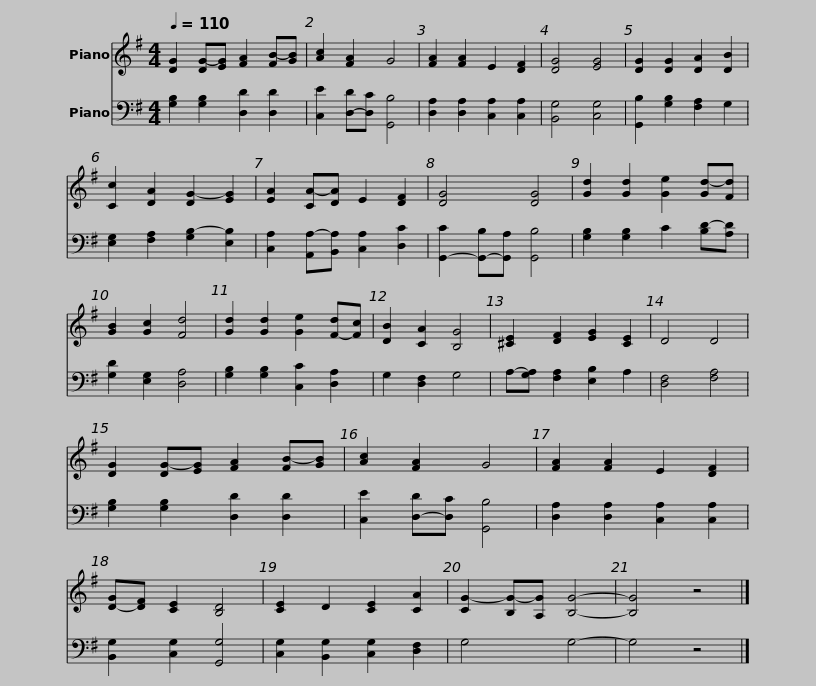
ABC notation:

X:1
%%score 1 2
L:1/8
Q:1/4=110
M:4/4
I:linebreak $
K:G
V:1 treble
V:2 bass
V:1
 [DG]2 [DG-][EG] [FA]2 [FB-][GB] | [Ac]2 [FA]2 G4 | [FA]2 [FA]2 E2 [DF]2 | [DG]4 [EG]4 | [DG]2 [DG]2 [DA]2 [DB]2 | %5
 [Cc]2 [DA]2 [DG-]2 [EG]2 | [EA]2 [CA-][DA] E2 [DF]2 | [DG]4 [DG]4 |$ [Gd]2 [Gd]2 [Ge]2 [Gd-][Fd] | [GB]2 [Gc]2 [Fd]4 | %10
 [Gd]2 [Gd]2 [Ge]2 [F-d][Fc] | [DB]2 [CA]2 [B,G]4 | [^CE]2 [DF]2 [EG]2 [CE]2 | D4 D4 | [DG]2 [DG-][EG] [FA]2 [FB-][GB] | %15
 [Ac]2 [FA]2 G4 |$ [FA]2 [FA]2 E2 [DF]2 | [D-G][DF] [CE]2 [B,D]4 | [CE]2 D2 [CE]2 [CA]2 | [CG-]2 [B,G-][A,G] [B,G]4- | %20
 [B,G]4 z4 |] %21
V:2
 [G,B,]2 [G,B,]2 [D,D]2 [D,D]2 | [C,E]2 [D,-D][D,C] [G,,B,]4 | [D,A,]2 [D,A,]2 [C,A,]2 [C,A,]2 | [B,,G,]4 [C,G,]4 | [G,,B,]2 [G,B,]2 [F,A,]2 G,2 | %5
 [E,G,]2 [F,A,]2 [G,B,-]2 [E,B,]2 | [C,A,]2 [A,,A,-][B,,A,] [C,A,]2 [D,C]2 | [G,,-C]2 [G,,-B,][G,,A,] [G,,B,]4 |$ [G,B,]2 [G,B,]2 C2 [B,D-][A,D] | [G,D]2 [E,G,]2 [D,A,]4 | %10
 [G,B,]2 [G,B,]2 [C,C]2 [D,A,]2 | G,2 [D,F,]2 G,4 | A,-[G,A,] [F,A,]2 [E,B,]2 A,2 | [D,F,]4 [F,A,]4 | [G,B,]2 [G,B,]2 [D,D]2 [D,D]2 | %15
 [C,E]2 [D,-D][D,C] [G,,B,]4 |$ [D,A,]2 [D,A,]2 [C,A,]2 [C,A,]2 | [B,,G,]2 [C,G,]2 [G,,G,]4 | [C,G,]2 [B,,G,]2 [C,G,]2 [D,F,]2 | G,4 G,4- | %20
 G,4 z4 |] %21
